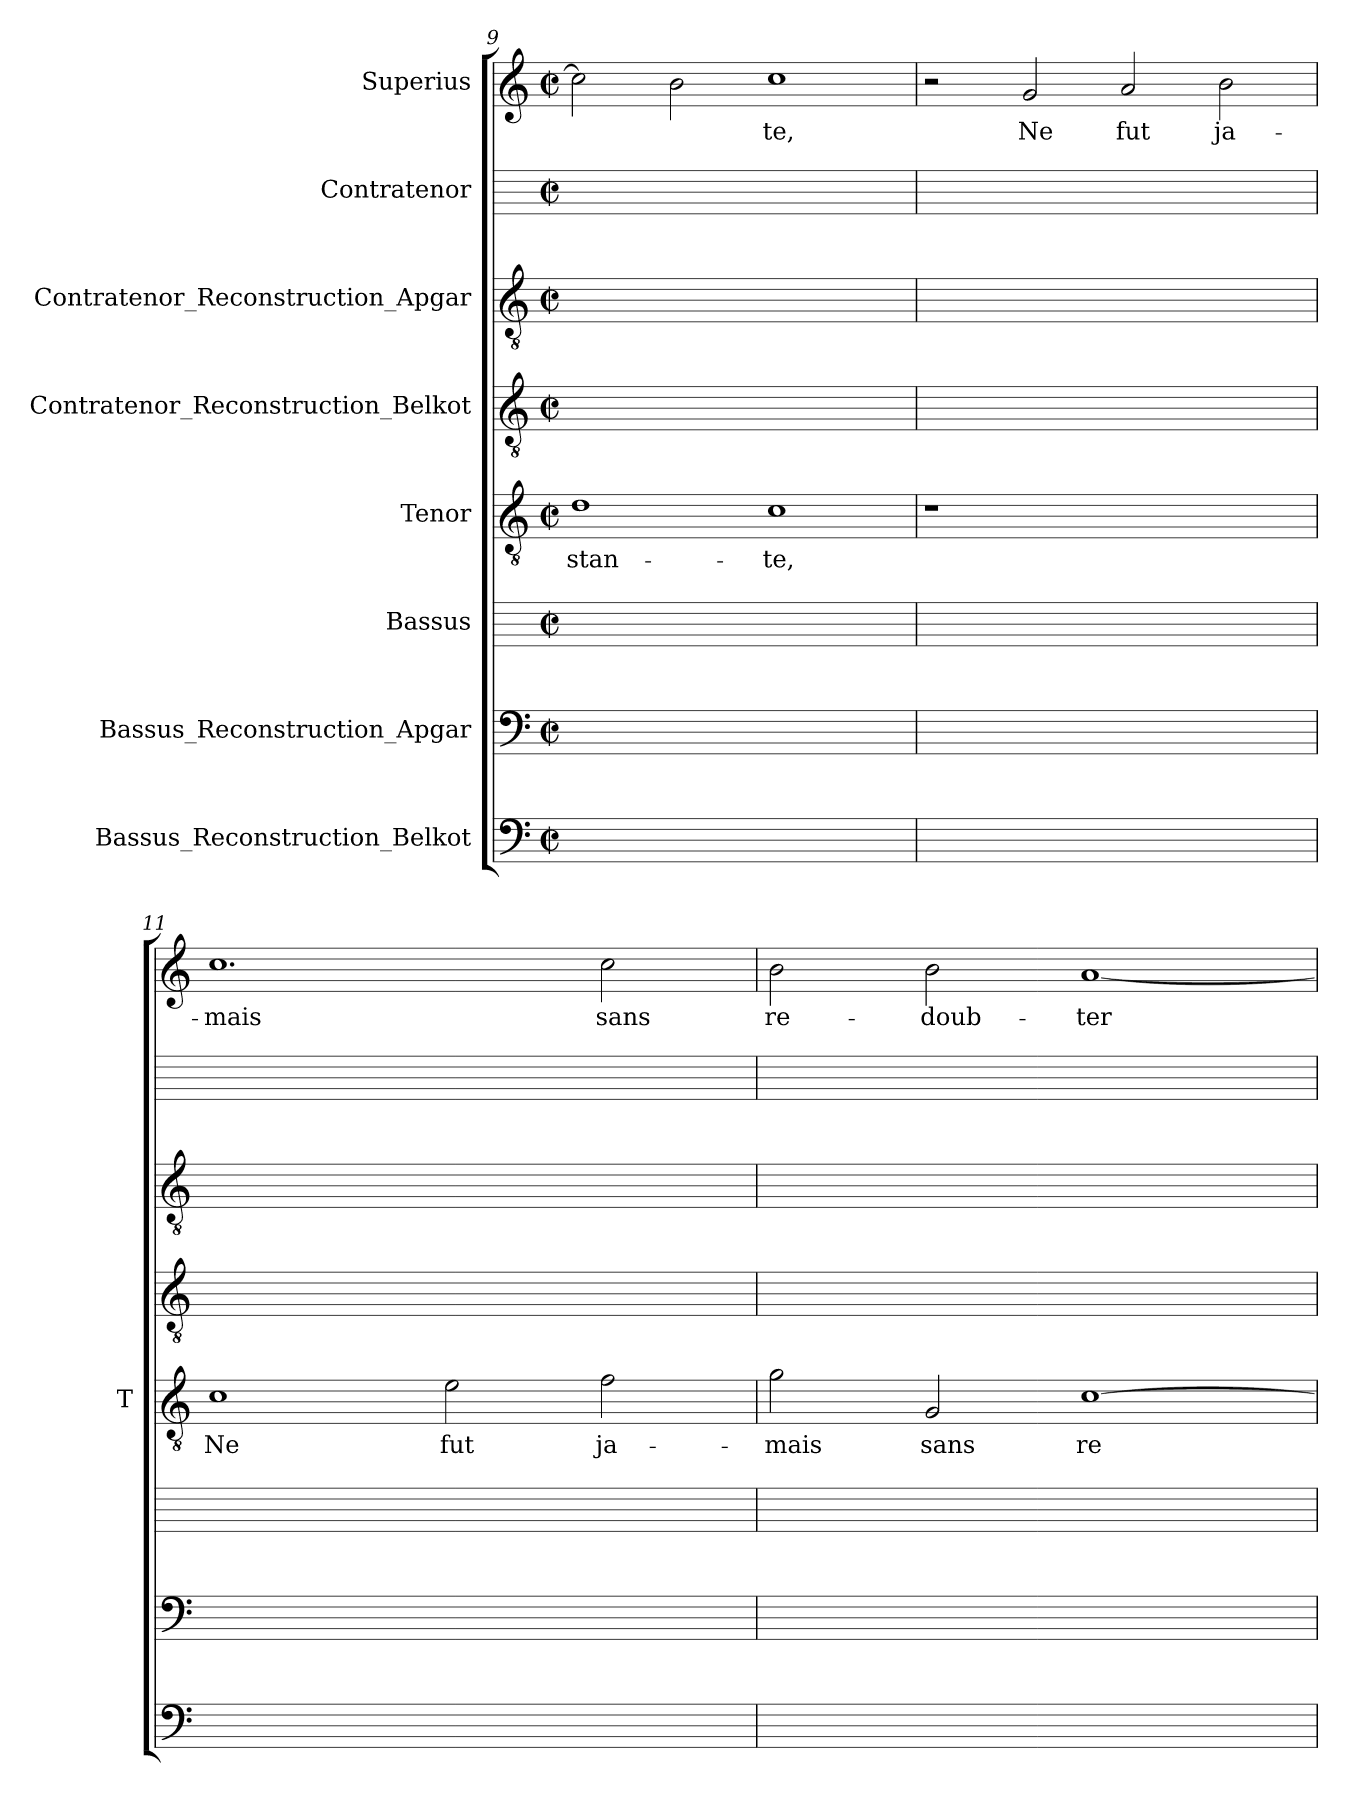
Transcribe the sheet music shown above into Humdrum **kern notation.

**kern	**kern	**kern	**kern	**text	**kern	**kern	**kern	**kern	**text
*part8	*part7	*part6	*part5	*part5	*part4	*part3	*part2	*part1	*part1
*staff8	*staff7	*staff6	*staff5	*staff5	*staff4	*staff3	*staff2	*staff1	*staff1
*I"Bassus_Reconstruction_Belkot	*I"Bassus_Reconstruction_Apgar	*I"Bassus	*I"Tenor	*	*I"Contratenor_Reconstruction_Belkot	*I"Contratenor_Reconstruction_Apgar	*I"Contratenor	*I"Superius	*
*	*	*	*I'T	*	*	*	*	*	*
*clefF4	*clefF4	*	*clefGv2	*	*clefGv2	*clefGv2	*	*clefG2	*
*k[]	*k[]	*	*k[]	*	*k[]	*k[]	*	*k[]	*
*C:	*C:	*	*C:	*	*C:	*C:	*	*C:	*
*M2/2	*M2/2	*M2/2	*M2/2	*	*M2/2	*M2/2	*M2/2	*M2/2	*
*met(c|)	*met(c|)	*met(c|)	*met(c|)	*	*met(c|)	*met(c|)	*met(c|)	*met(c|)	*
=9	=9	=9	=9	=9	=9	=9	=9	=9	=9
0ryy	0ryy	0ryy	1d	stan-	0ryy	0ryy	0ryy	2cc]	.
.	.	.	.	.	.	.	.	2b	.
.	.	.	1c	-te,	.	.	.	1cc	-te,
=10	=10	=10	=10	=10	=10	=10	=10	=10	=10
0ryy	0ryy	0ryy	1r	.	0ryy	0ryy	0ryy	2r	.
.	.	.	.	.	.	.	.	2g	-Ne
.	.	.	1ryy	.	.	.	.	2a	-fut
.	.	.	.	.	.	.	.	2b	ja-
!!LO:PB:g=z
=11	=11	=11	=11	=11	=11	=11	=11	=11	=11
0ryy	0ryy	0ryy	1c	-Ne	0ryy	0ryy	0ryy	1.cc	-mais
.	.	.	2e	-fut	.	.	.	.	.
.	.	.	2f	ja-	.	.	.	2cc	-sans
=12	=12	=12	=12	=12	=12	=12	=12	=12	=12
0ryy	0ryy	0ryy	2g	-mais	0ryy	0ryy	0ryy	2b	re-
.	.	.	2G	-sans	.	.	.	2b	doub-
.	.	.	[1c	re-	.	.	.	[1a	-ter
=	=	=	=	=	=	=	=	=	=
*-	*-	*-	*-	*-	*-	*-	*-	*-	*-
